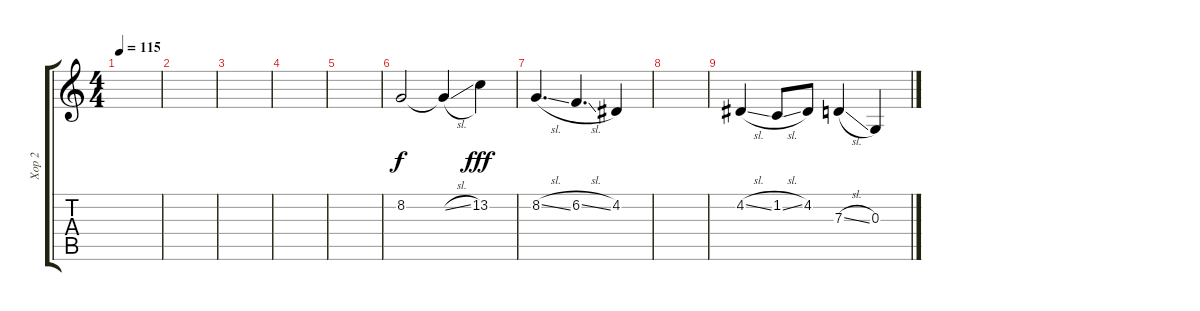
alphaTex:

\track ("Хор 2" "Хор 2") {instrument synthvoice}
\staff {score tabs}
\tuning (E4 B3 G3 D3 A2 E2) {hide}
\ts (4 4)
\tempo 115
\clef g2
\ks c
|
|
|
|
|
8.2.2 8.2{sl t}.4{dy f} 13.2.4{dy fff} |
8.2{sl}.4{d} 6.2{sl}.4{d} 4.2.4 |
|
4.2{sl}.4 1.2{sl}.8 4.2.8 7.3{sl}.4 0.3.4
